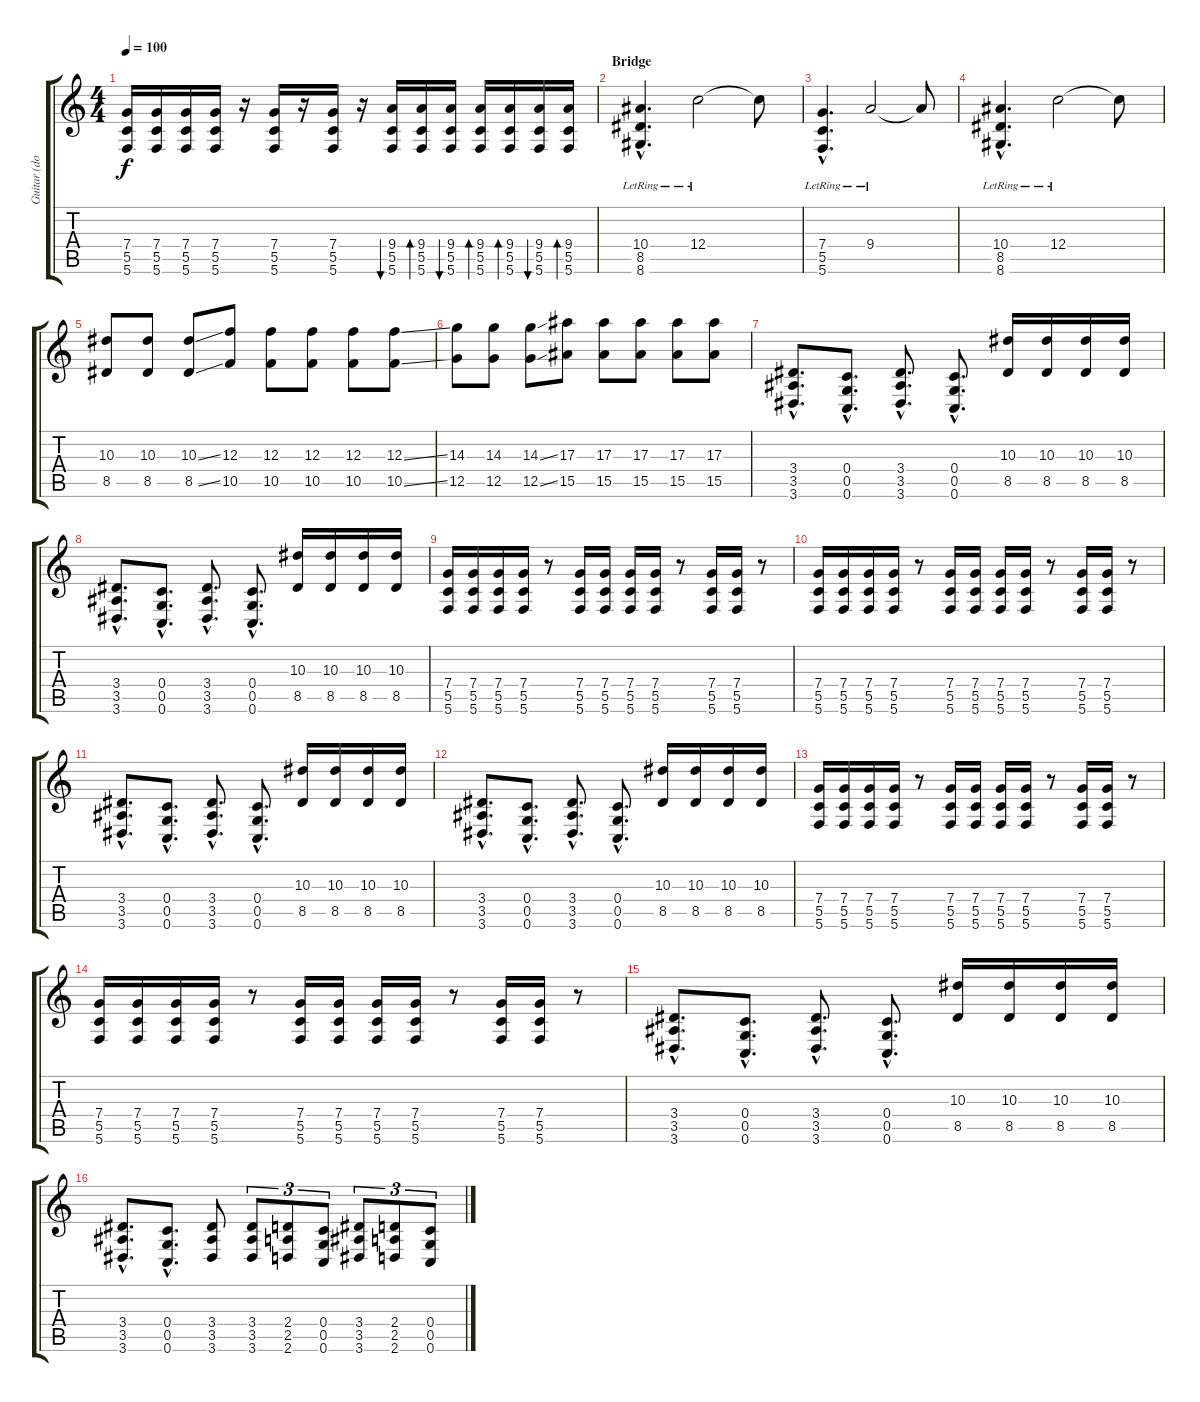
\track ("Guitar (doubled)" "Guitar (do") {instrument overdrivenguitar}
\staff {score tabs}
\tuning (D4 A3 F3 C3 G2 C2) {hide}
\ts (4 4)
\tempo 100
\clef g2
\ks c
(7.4 5.5 5.6).16{dy f} (7.4 5.5 5.6).16 (7.4 5.5 5.6).16 (7.4 5.5 5.6).16 r.16 (7.4 5.5 5.6).16 r.16 (7.4 5.5 5.6).16 r.16 (9.4 5.5 5.6).16{bu 480} (9.4 5.5 5.6).16{bd 480} (9.4 5.5 5.6).16{bu 480} (9.4 5.5 5.6).16{bd 480} (9.4 5.5 5.6).16{bd 480} (9.4 5.5 5.6).16{bu 480} (9.4 5.5 5.6).16{bd 480} |
\section ("" "Bridge")
(10.4{hac lr} 8.5{hac lr} 8.6{hac lr}).4{d} 12.4{lr}.2 12.4{t}.8 |
(7.4{hac lr} 5.5{hac lr} 5.6{hac lr}).4{d} 9.4{lr}.2 9.4{t}.8 |
(10.4{hac lr} 8.5{hac lr} 8.6{hac lr}).4{d} 12.4{lr}.2 12.4{t}.8 |
(10.3 8.5).8 (10.3 8.5).8 (10.3{ss} 8.5{ss}).8 (12.3 10.5).8 (12.3 10.5).8 (12.3 10.5).8 (12.3 10.5).8 (12.3{ss} 10.5{ss}).8 |
(14.3 12.5).8 (14.3 12.5).8 (14.3{ss} 12.5{ss}).8 (17.3 15.5).8 (17.3 15.5).8 (17.3 15.5).8 (17.3 15.5).8 (17.3 15.5).8 |
(3.4{hac} 3.5{hac} 3.6{hac}).8{d} (0.4{hac} 0.5{hac} 0.6{hac}).8{d} (3.4{hac} 3.5{hac} 3.6{hac}).8{d} (0.4{hac} 0.5{hac} 0.6{hac}).8{d} (10.3 8.5).16 (10.3 8.5).16 (10.3 8.5).16 (10.3 8.5).16 |
(3.4{hac} 3.5{hac} 3.6{hac}).8{d} (0.4{hac} 0.5{hac} 0.6{hac}).8{d} (3.4{hac} 3.5{hac} 3.6{hac}).8{d} (0.4{hac} 0.5{hac} 0.6{hac}).8{d} (10.3 8.5).16 (10.3 8.5).16 (10.3 8.5).16 (10.3 8.5).16 |
(7.4 5.5 5.6).16 (7.4 5.5 5.6).16 (7.4 5.5 5.6).16 (7.4 5.5 5.6).16 r.8 (7.4 5.5 5.6).16 (7.4 5.5 5.6).16 (7.4 5.5 5.6).16 (7.4 5.5 5.6).16 r.8 (7.4 5.5 5.6).16 (7.4 5.5 5.6).16 r.8 |
(7.4 5.5 5.6).16 (7.4 5.5 5.6).16 (7.4 5.5 5.6).16 (7.4 5.5 5.6).16 r.8 (7.4 5.5 5.6).16 (7.4 5.5 5.6).16 (7.4 5.5 5.6).16 (7.4 5.5 5.6).16 r.8 (7.4 5.5 5.6).16 (7.4 5.5 5.6).16 r.8 |
(3.4{hac} 3.5{hac} 3.6{hac}).8{d} (0.4{hac} 0.5{hac} 0.6{hac}).8{d} (3.4{hac} 3.5{hac} 3.6{hac}).8{d} (0.4{hac} 0.5{hac} 0.6{hac}).8{d} (10.3 8.5).16 (10.3 8.5).16 (10.3 8.5).16 (10.3 8.5).16 |
(3.4{hac} 3.5{hac} 3.6{hac}).8{d} (0.4{hac} 0.5{hac} 0.6{hac}).8{d} (3.4{hac} 3.5{hac} 3.6{hac}).8{d} (0.4{hac} 0.5{hac} 0.6{hac}).8{d} (10.3 8.5).16 (10.3 8.5).16 (10.3 8.5).16 (10.3 8.5).16 |
(7.4 5.5 5.6).16 (7.4 5.5 5.6).16 (7.4 5.5 5.6).16 (7.4 5.5 5.6).16 r.8 (7.4 5.5 5.6).16 (7.4 5.5 5.6).16 (7.4 5.5 5.6).16 (7.4 5.5 5.6).16 r.8 (7.4 5.5 5.6).16 (7.4 5.5 5.6).16 r.8 |
(7.4 5.5 5.6).16 (7.4 5.5 5.6).16 (7.4 5.5 5.6).16 (7.4 5.5 5.6).16 r.8 (7.4 5.5 5.6).16 (7.4 5.5 5.6).16 (7.4 5.5 5.6).16 (7.4 5.5 5.6).16 r.8 (7.4 5.5 5.6).16 (7.4 5.5 5.6).16 r.8 |
(3.4{hac} 3.5{hac} 3.6{hac}).8{d} (0.4{hac} 0.5{hac} 0.6{hac}).8{d} (3.4{hac} 3.5{hac} 3.6{hac}).8{d} (0.4{hac} 0.5{hac} 0.6{hac}).8{d} (10.3 8.5).16 (10.3 8.5).16 (10.3 8.5).16 (10.3 8.5).16 |
(3.4{hac} 3.5{hac} 3.6{hac}).8{d} (0.4{hac} 0.5{hac} 0.6{hac}).8{d} (3.4 3.5 3.6).8 (3.4 3.5 3.6).8{tu (3 2)} (2.4 2.5 2.6).8{tu (3 2)} (0.4 0.5 0.6).8{tu (3 2)} (3.4 3.5 3.6).8{tu (3 2)} (2.4 2.5 2.6).8{tu (3 2)} (0.4 0.5 0.6).8{tu (3 2)}
